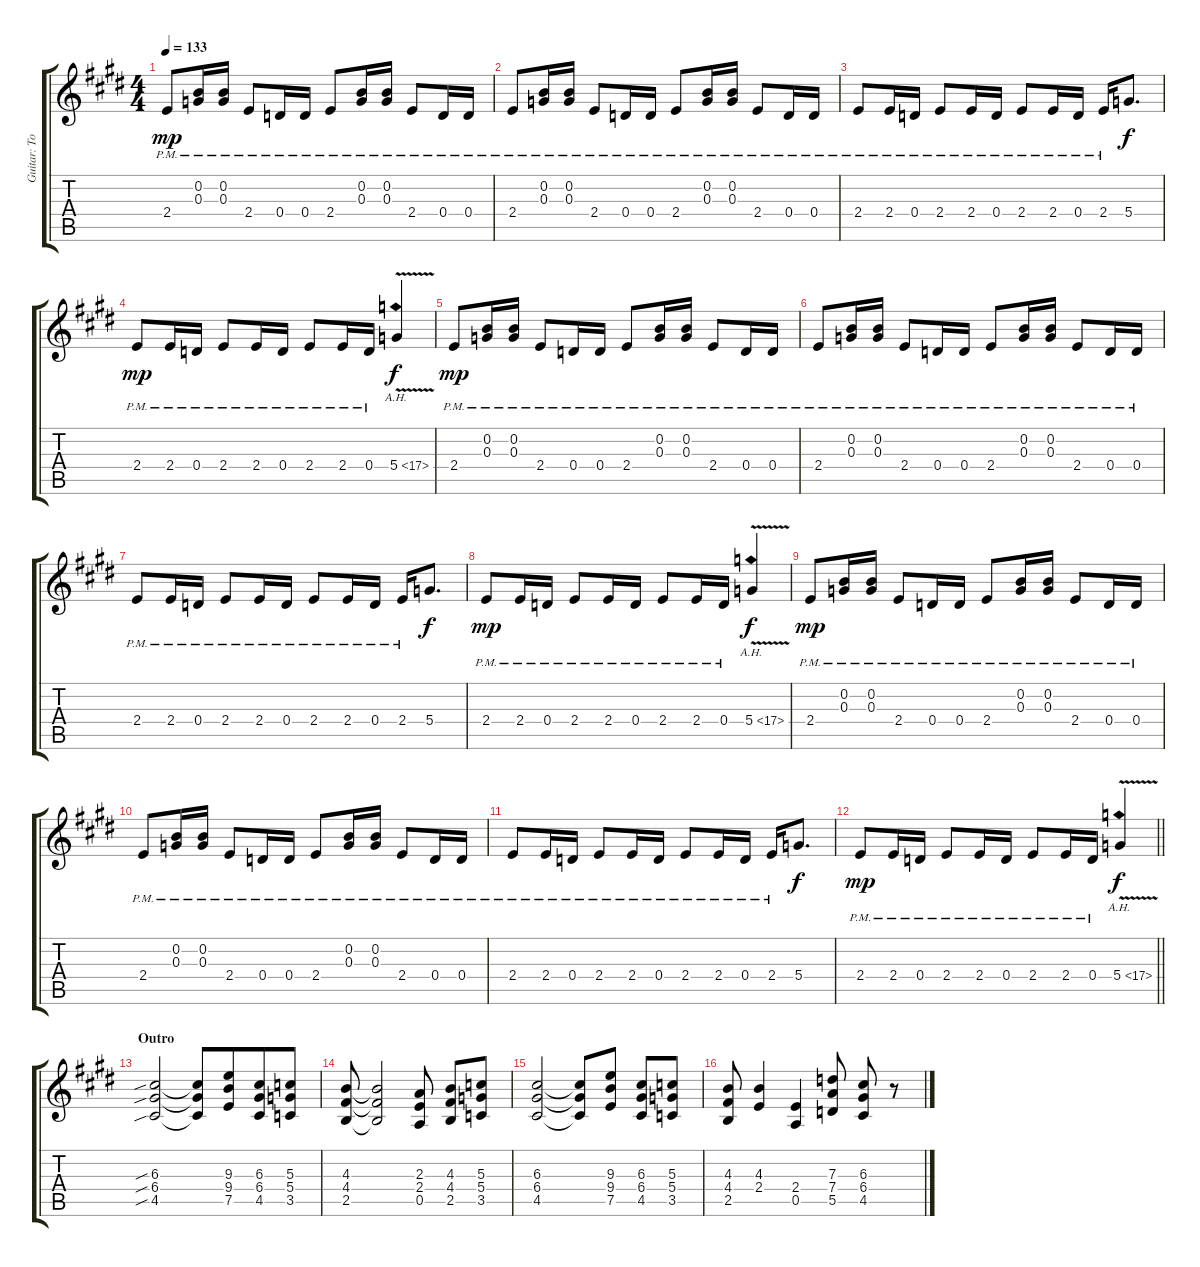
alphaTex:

\track ("Guitar: Tony" "Guitar: To") {instrument distortionguitar}
\staff {score tabs}
\tuning (E4 B3 G3 D3 A2 E2) {hide}
\ts (4 4)
\tempo 133
\clef g2
\ks e
2.4{pm}.8{dy mp} (0.2{pm} 0.3{pm}).16 (0.2{pm} 0.3{pm}).16 2.4{pm}.8 0.4{pm}.16 0.4{pm}.16 2.4{pm}.8 (0.2{pm} 0.3{pm}).16 (0.2{pm} 0.3{pm}).16 2.4{pm}.8 0.4{pm}.16 0.4{pm}.16 |
2.4{pm}.8 (0.2{pm} 0.3{pm}).16 (0.2{pm} 0.3{pm}).16 2.4{pm}.8 0.4{pm}.16 0.4{pm}.16 2.4{pm}.8 (0.2{pm} 0.3{pm}).16 (0.2{pm} 0.3{pm}).16 2.4{pm}.8 0.4{pm}.16 0.4{pm}.16 |
2.4{pm}.8 2.4{pm}.16 0.4{pm}.16 2.4{pm}.8 2.4{pm}.16 0.4{pm}.16 2.4{pm}.8 2.4{pm}.16 0.4{pm}.16 2.4{pm}.16 5.4.8{d dy f} |
2.4{pm}.8{dy mp} 2.4{pm}.16 0.4{pm}.16 2.4{pm}.8 2.4{pm}.16 0.4{pm}.16 2.4{pm}.8 2.4{pm}.16 0.4{pm}.16 5.4{ah 12 v}.4{dy f} |
2.4{pm}.8{dy mp} (0.2{pm} 0.3{pm}).16 (0.2{pm} 0.3{pm}).16 2.4{pm}.8 0.4{pm}.16 0.4{pm}.16 2.4{pm}.8 (0.2{pm} 0.3{pm}).16 (0.2{pm} 0.3{pm}).16 2.4{pm}.8 0.4{pm}.16 0.4{pm}.16 |
2.4{pm}.8 (0.2{pm} 0.3{pm}).16 (0.2{pm} 0.3{pm}).16 2.4{pm}.8 0.4{pm}.16 0.4{pm}.16 2.4{pm}.8 (0.2{pm} 0.3{pm}).16 (0.2{pm} 0.3{pm}).16 2.4{pm}.8 0.4{pm}.16 0.4{pm}.16 |
2.4{pm}.8 2.4{pm}.16 0.4{pm}.16 2.4{pm}.8 2.4{pm}.16 0.4{pm}.16 2.4{pm}.8 2.4{pm}.16 0.4{pm}.16 2.4{pm}.16 5.4.8{d dy f} |
2.4{pm}.8{dy mp} 2.4{pm}.16 0.4{pm}.16 2.4{pm}.8 2.4{pm}.16 0.4{pm}.16 2.4{pm}.8 2.4{pm}.16 0.4{pm}.16 5.4{ah 12 v}.4{dy f} |
2.4{pm}.8{dy mp} (0.2{pm} 0.3{pm}).16 (0.2{pm} 0.3{pm}).16 2.4{pm}.8 0.4{pm}.16 0.4{pm}.16 2.4{pm}.8 (0.2{pm} 0.3{pm}).16 (0.2{pm} 0.3{pm}).16 2.4{pm}.8 0.4{pm}.16 0.4{pm}.16 |
2.4{pm}.8 (0.2{pm} 0.3{pm}).16 (0.2{pm} 0.3{pm}).16 2.4{pm}.8 0.4{pm}.16 0.4{pm}.16 2.4{pm}.8 (0.2{pm} 0.3{pm}).16 (0.2{pm} 0.3{pm}).16 2.4{pm}.8 0.4{pm}.16 0.4{pm}.16 |
2.4{pm}.8 2.4{pm}.16 0.4{pm}.16 2.4{pm}.8 2.4{pm}.16 0.4{pm}.16 2.4{pm}.8 2.4{pm}.16 0.4{pm}.16 2.4{pm}.16 5.4.8{d dy f} |
\barLineRight lightlight
2.4{pm}.8{dy mp} 2.4{pm}.16 0.4{pm}.16 2.4{pm}.8 2.4{pm}.16 0.4{pm}.16 2.4{pm}.8 2.4{pm}.16 0.4{pm}.16 5.4{ah 12 v}.4{dy f} |
\section ("" "Outro")
(6.3{sib} 6.4{sib} 4.5{sib}).2 (6.3{t} 6.4{t} 4.5{t}).8 (9.3 9.4 7.5).8{beam merge} (6.3 6.4 4.5).8 (5.3 5.4 3.5).8 |
(4.3 4.4 2.5).8 (4.3{t} 4.4{t} 2.5{t}).2 (2.3 2.4 0.5).8 (4.3 4.4 2.5).8 (5.3 5.4 3.5).8 |
(6.3 6.4 4.5).2 (6.3{t} 6.4{t} 4.5{t}).8 (9.3 9.4 7.5).8 (6.3 6.4 4.5).8 (5.3 5.4 3.5).8 |
(4.3 4.4 2.5).8 (4.3 2.4).4 (2.4 0.5).4 (7.3 7.4 5.5).8 (6.3 6.4 4.5).8 r.8
